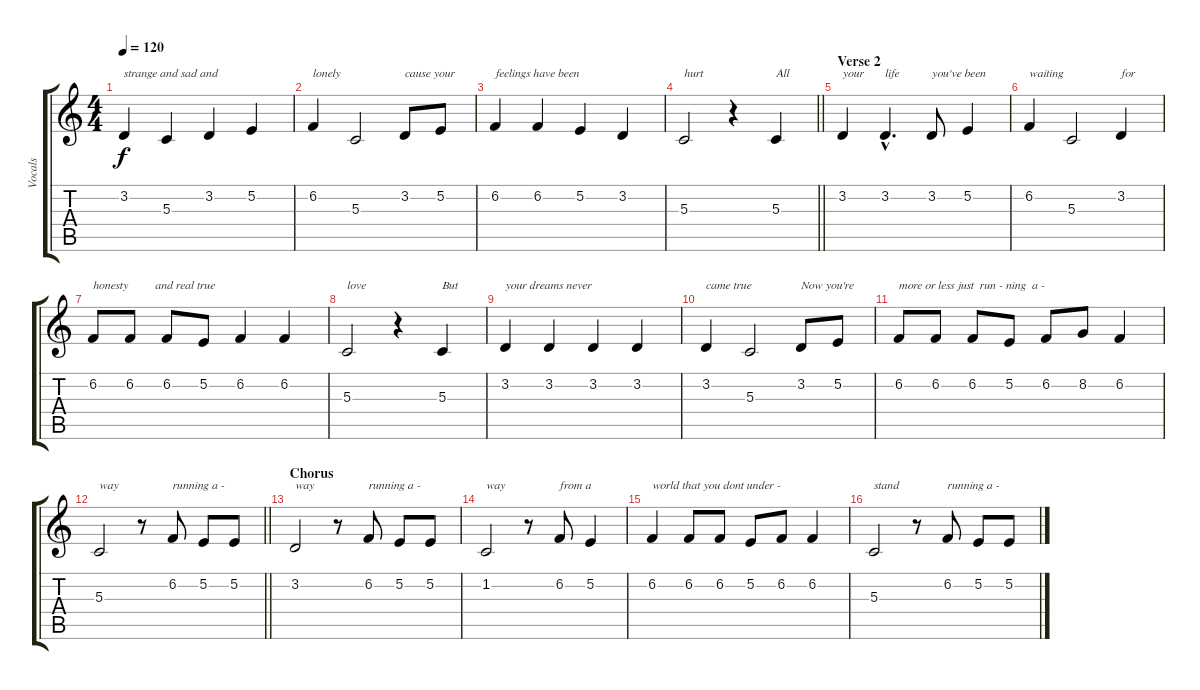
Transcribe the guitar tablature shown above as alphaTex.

\track ("Vocals" "Vocals") {instrument oboe}
\staff {score tabs}
\tuning (E4 B3 G3 D3 A2 E2) {hide}
\ts (4 4)
\tempo 120
\clef g2
\ks c
3.2.4{txt "strange and sad and" dy f} 5.3.4 3.2.4 5.2.4 |
6.2.4{txt "lonely"} 5.3.2 3.2.8{txt "cause your"} 5.2.8 |
6.2.4{txt "feelings have been"} 6.2.4 5.2.4 3.2.4 |
\barLineRight lightlight
5.3.2{txt "hurt"} r.4 5.3.4{txt "All"} |
\section ("" "Verse 2")
3.2.4{txt "your"} 3.2{hac}.4{d txt "life"} 3.2.8{txt "you've been"} 5.2.4 |
6.2.4{txt "waiting"} 5.3.2 3.2.4{txt "for"} |
6.2.8{txt "honesty         and real true"} 6.2.8 6.2.8 5.2.8 6.2.4 6.2.4 |
5.3.2{txt "love"} r.4 5.3.4{txt "But"} |
3.2.4{txt "your dreams never"} 3.2.4 3.2.4 3.2.4 |
3.2.4{txt "came true"} 5.3.2 3.2.8{txt "Now you're"} 5.2.8 |
6.2.8{txt "more or less just  run - ning  a -"} 6.2.8 6.2.8 5.2.8 6.2.8 8.2.8 6.2.4 |
\barLineRight lightlight
5.3.2{txt "way"} r.8 6.2.8{txt "running a -"} 5.2.8 5.2.8 |
\section ("" "Chorus")
3.2.2{txt "way"} r.8 6.2.8{txt "running a -"} 5.2.8 5.2.8 |
1.2.2{txt "way"} r.8 6.2.8{txt "from a"} 5.2.4 |
6.2.4{txt "world that you dont under -"} 6.2.8 6.2.8 5.2.8 6.2.8 6.2.4 |
5.3.2{txt "stand"} r.8 6.2.8{txt "running a -"} 5.2.8 5.2.8
